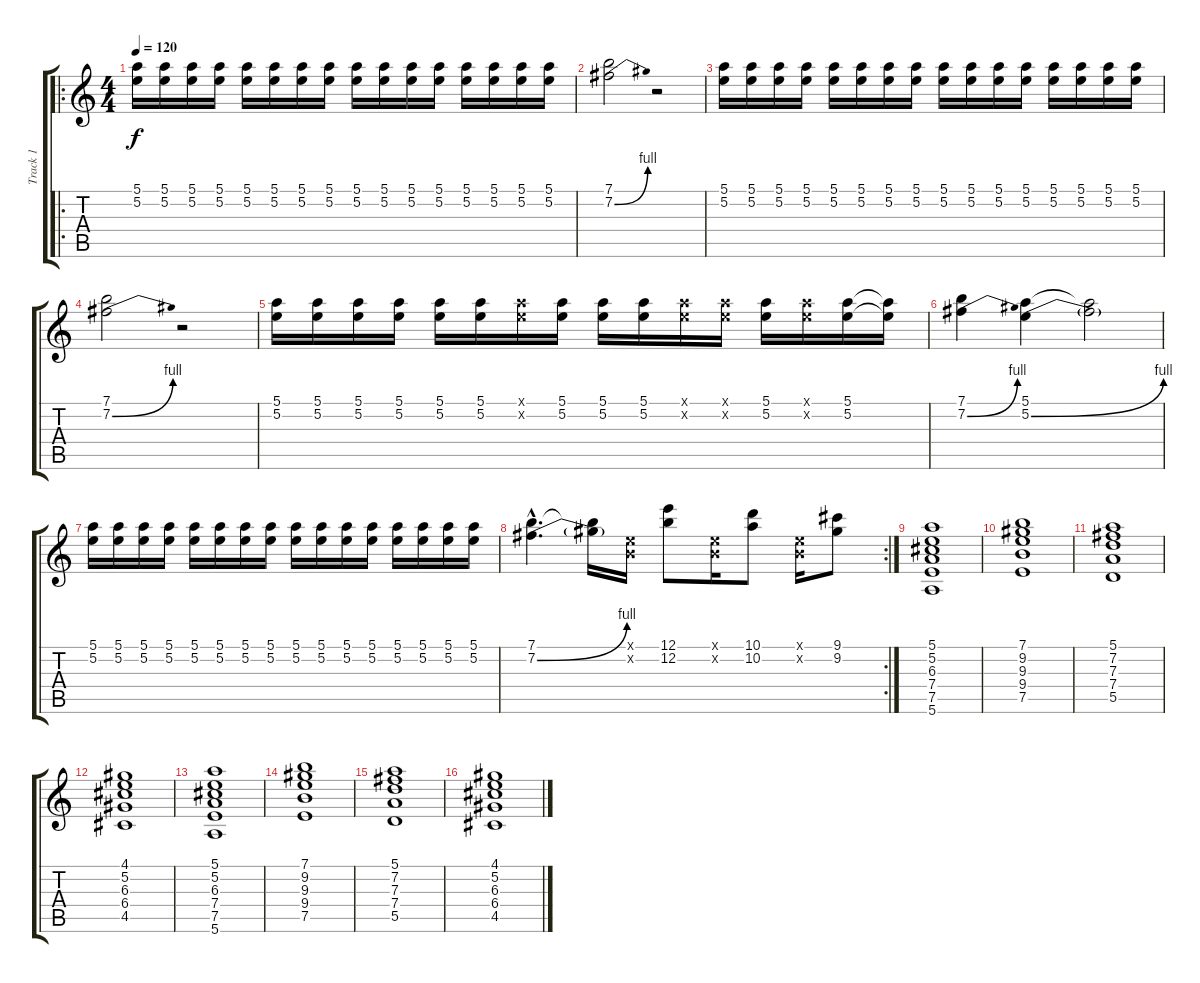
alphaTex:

\track ("Track 1" "Track 1") {instrument electricguitarclean}
\staff {score tabs}
\tuning (E4 B3 G3 D3 A2 E2) {hide}
\ro
\ts (4 4)
\tempo 120
\clef g2
\ks c
(5.1 5.2).16{dy f} (5.1 5.2).16 (5.1 5.2).16 (5.1 5.2).16 (5.1 5.2).16 (5.1 5.2).16 (5.1 5.2).16 (5.1 5.2).16 (5.1 5.2).16 (5.1 5.2).16 (5.1 5.2).16 (5.1 5.2).16 (5.1 5.2).16 (5.1 5.2).16 (5.1 5.2).16 (5.1 5.2).16 |
(7.1 7.2{be (bend 0 0 60 4)}).2 r.2 |
(5.1 5.2).16 (5.1 5.2).16 (5.1 5.2).16 (5.1 5.2).16 (5.1 5.2).16 (5.1 5.2).16 (5.1 5.2).16 (5.1 5.2).16 (5.1 5.2).16 (5.1 5.2).16 (5.1 5.2).16 (5.1 5.2).16 (5.1 5.2).16 (5.1 5.2).16 (5.1 5.2).16 (5.1 5.2).16 |
(7.1 7.2{be (bend 0 0 60 4)}).2 r.2 |
(5.1 5.2).16 (5.1 5.2).16 (5.1 5.2).16 (5.1 5.2).16 (5.1 5.2).16 (5.1 5.2).16 (5.1{x} 5.2{x}).16 (5.1 5.2).16 (5.1 5.2).16 (5.1 5.2).16 (5.1{x} 5.2{x}).16 (5.1{x} 5.2{x}).16 (5.1 5.2).16 (5.1{x} 5.2{x}).16 (5.1 5.2).16 (5.1{t} 5.2{t}).16 |
(7.1 7.2{be (bend 0 0 60 4)}).4 (5.1 5.2{be (bend 0 0 60 4)}).4 (5.1{t} 5.2{t}).2 |
(5.1 5.2).16 (5.1 5.2).16 (5.1 5.2).16 (5.1 5.2).16 (5.1 5.2).16 (5.1 5.2).16 (5.1 5.2).16 (5.1 5.2).16 (5.1 5.2).16 (5.1 5.2).16 (5.1 5.2).16 (5.1 5.2).16 (5.1 5.2).16 (5.1 5.2).16 (5.1 5.2).16 (5.1 5.2).16 |
\rc 2
(7.1{hac} 7.2{be (bend 0 0 60 4) hac}).4{d} (7.1{t} 7.2{t}).16 (0.1{x} 0.2{x}).16 (12.1 12.2).8 (0.1{x} 0.2{x}).16 (10.1 10.2).8 (0.1{x} 0.2{x}).16 (9.1 9.2).8 |
(5.1 5.2 6.3 7.4 7.5 5.6).1 |
(7.1 9.2 9.3 9.4 7.5).1 |
(5.1 7.2 7.3 7.4 5.5).1 |
(4.1 5.2 6.3 6.4 4.5).1 |
(5.1 5.2 6.3 7.4 7.5 5.6).1 |
(7.1 9.2 9.3 9.4 7.5).1 |
(5.1 7.2 7.3 7.4 5.5).1 |
(4.1 5.2 6.3 6.4 4.5).1
